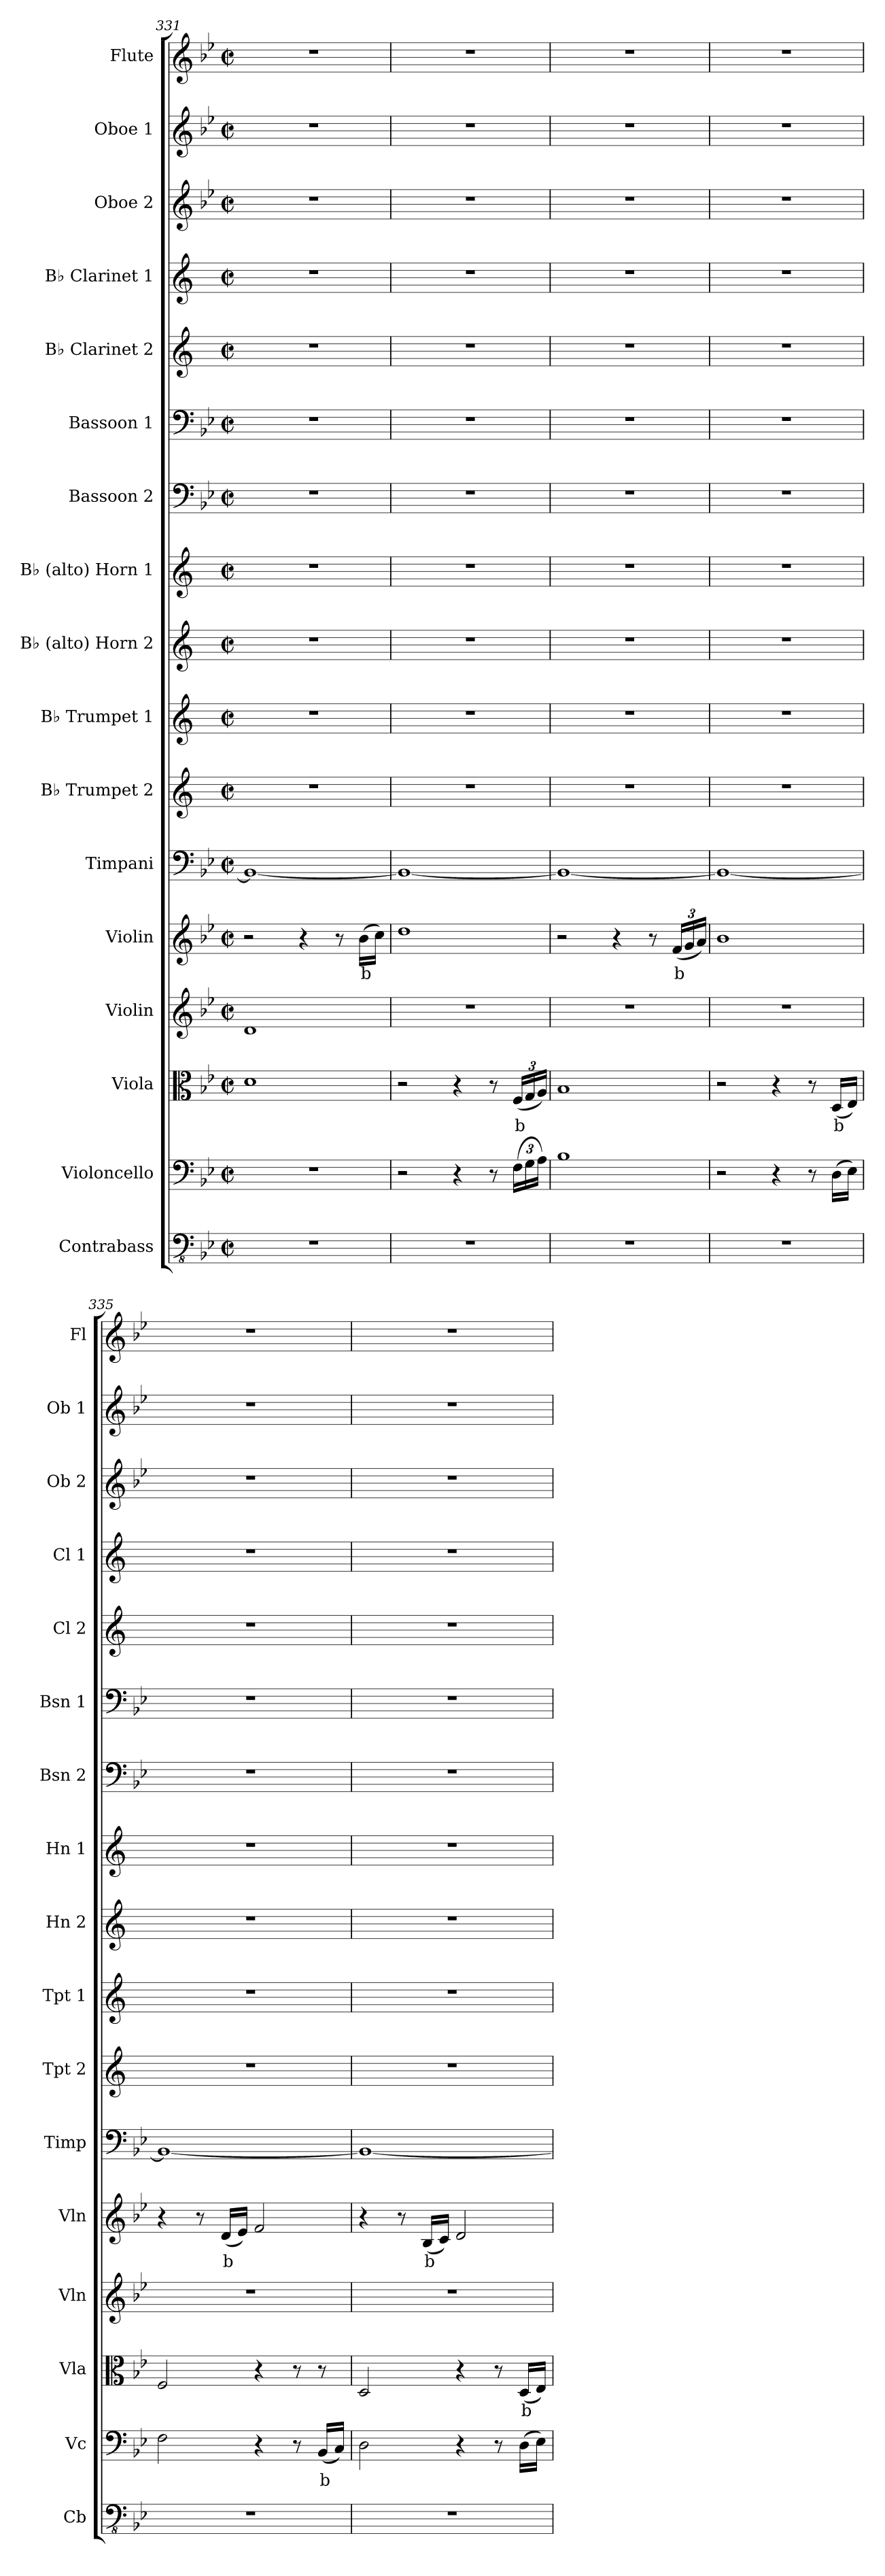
**kern	**kern	**text	**dynam	**kern	**text	**kern	**kern	**text	**kern	**kern	**kern	**kern	**kern	**kern	**kern	**kern	**kern	**kern	**kern	**kern
*part17	*part16	*part16	*part16	*part15	*part15	*part14	*part13	*part13	*part12	*part11	*part10	*part9	*part8	*part7	*part6	*part5	*part4	*part3	*part2	*part1
*staff17	*staff16	*staff16	*staff16	*staff15	*staff15	*staff14	*staff13	*staff13	*staff12	*staff11	*staff10	*staff9	*staff8	*staff7	*staff6	*staff5	*staff4	*staff3	*staff2	*staff1
*I"Contrabass	*I"Violoncello	*	*	*I"Viola	*	*I"Violin	*I"Violin	*	*I"Timpani	*I"B♭ Trumpet 2	*I"B♭ Trumpet 1	*I"B♭ (alto) Horn 2	*I"B♭ (alto) Horn 1	*I"Bassoon 2	*I"Bassoon 1	*I"B♭ Clarinet 2	*I"B♭ Clarinet 1	*I"Oboe 2	*I"Oboe 1	*I"Flute
*I'Cb	*I'Vc	*	*	*I'Vla	*	*I'Vln	*I'Vln	*	*I'Timp	*I'Tpt 2	*I'Tpt 1	*I'Hn 2	*I'Hn 1	*I'Bsn 2	*I'Bsn 1	*I'Cl 2	*I'Cl 1	*I'Ob 2	*I'Ob 1	*I'Fl
*clefFv4	*clefF4	*	*	*clefC3	*	*clefG2	*clefG2	*	*clefF4	*clefG2	*clefG2	*clefG2	*clefG2	*clefF4	*clefF4	*clefG2	*clefG2	*clefG2	*clefG2	*clefG2
*	*	*	*	*	*	*	*	*	*	*ITrd1c2	*ITrd1c2	*ITrd1c2	*ITrd1c2	*	*	*ITrd1c2	*ITrd1c2	*	*	*
*k[b-e-]	*k[b-e-]	*	*	*k[b-e-]	*	*k[b-e-]	*k[b-e-]	*	*k[b-e-]	*k[b-e-]	*k[b-e-]	*k[b-e-]	*k[b-e-]	*k[b-e-]	*k[b-e-]	*k[b-e-]	*k[b-e-]	*k[b-e-]	*k[b-e-]	*k[b-e-]
*M2/2	*M2/2	*	*	*M2/2	*	*M2/2	*M2/2	*	*M2/2	*M2/2	*M2/2	*M2/2	*M2/2	*M2/2	*M2/2	*M2/2	*M2/2	*M2/2	*M2/2	*M2/2
*met(c|)	*met(c|)	*	*	*met(c|)	*	*met(c|)	*met(c|)	*	*met(c|)	*met(c|)	*met(c|)	*met(c|)	*met(c|)	*met(c|)	*met(c|)	*met(c|)	*met(c|)	*met(c|)	*met(c|)	*met(c|)
=331	=331	=331	=331	=331	=331	=331	=331	=331	=331	=331	=331	=331	=331	=331	=331	=331	=331	=331	=331	=331
1r	1r	.	.	1d	.	1d	2r	.	1BB-_	1r	1r	1r	1r	1r	1r	1r	1r	1r	1r	1r
.	.	.	.	.	.	.	4r	.	.	.	.	.	.	.	.	.	.	.	.	.
.	.	.	.	.	.	.	8r	.	.	.	.	.	.	.	.	.	.	.	.	.
!	!	!	!	!	!	!	!	!LO:LY:b:color=#FF0000	!	!	!	!	!	!	!	!	!	!	!	!
.	.	.	.	.	.	.	(>16b-\LL	b	.	.	.	.	.	.	.	.	.	.	.	.
.	.	.	.	.	.	.	16cc\JJ)	.	.	.	.	.	.	.	.	.	.	.	.	.
=332	=332	=332	=332	=332	=332	=332	=332	=332	=332	=332	=332	=332	=332	=332	=332	=332	=332	=332	=332	=332
1r	2r	.	.	2r	.	1r	1dd	.	1BB-_	1r	1r	1r	1r	1r	1r	1r	1r	1r	1r	1r
.	4r	.	.	4r	.	.	.	.	.	.	.	.	.	.	.	.	.	.	.	.
.	8r	.	.	8r	.	.	.	.	.	.	.	.	.	.	.	.	.	.	.	.
*	*Xbrackettup	*	*	*Xbrackettup	*	*	*	*	*	*	*	*	*	*	*	*	*	*	*	*
!	!	!	!LO:DY:b	!	!LO:LY:b:color=#FF0000	!	!	!	!	!	!	!	!	!	!	!	!	!	!	!
!	!	!	!LO:DY:n=1:b	!	!	!	!	!	!	!	!	!	!	!	!	!	!	!	!	!
.	(>24F\LL	.	other-dynamics pp	(<24F/LL	b	.	.	.	.	.	.	.	.	.	.	.	.	.	.	.
.	24G\	.	.	24G/	.	.	.	.	.	.	.	.	.	.	.	.	.	.	.	.
.	24A\JJ)	.	.	24A/JJ)	.	.	.	.	.	.	.	.	.	.	.	.	.	.	.	.
!!LO:PB:g=z
=333	=333	=333	=333	=333	=333	=333	=333	=333	=333	=333	=333	=333	=333	=333	=333	=333	=333	=333	=333	=333
1r	1B-	.	.	1B-	.	1r	2r	.	1BB-_	1r	1r	1r	1r	1r	1r	1r	1r	1r	1r	1r
.	.	.	.	.	.	.	4r	.	.	.	.	.	.	.	.	.	.	.	.	.
.	.	.	.	.	.	.	8r	.	.	.	.	.	.	.	.	.	.	.	.	.
*	*	*	*	*	*	*	*Xbrackettup	*	*	*	*	*	*	*	*	*	*	*	*	*
!	!	!	!	!	!	!	!	!LO:LY:b:color=#FF0000	!	!	!	!	!	!	!	!	!	!	!	!
.	.	.	.	.	.	.	(<24f/LL	b	.	.	.	.	.	.	.	.	.	.	.	.
.	.	.	.	.	.	.	24g/	.	.	.	.	.	.	.	.	.	.	.	.	.
.	.	.	.	.	.	.	24a/JJ)	.	.	.	.	.	.	.	.	.	.	.	.	.
=334	=334	=334	=334	=334	=334	=334	=334	=334	=334	=334	=334	=334	=334	=334	=334	=334	=334	=334	=334	=334
1r	2r	.	.	2r	.	1r	1b-	.	1BB-_	1r	1r	1r	1r	1r	1r	1r	1r	1r	1r	1r
.	4r	.	.	4r	.	.	.	.	.	.	.	.	.	.	.	.	.	.	.	.
.	8r	.	.	8r	.	.	.	.	.	.	.	.	.	.	.	.	.	.	.	.
!	!	!	!	!	!LO:LY:b:color=#FF0000	!	!	!	!	!	!	!	!	!	!	!	!	!	!	!
.	(>16D\LL	.	.	(<16D/LL	b	.	.	.	.	.	.	.	.	.	.	.	.	.	.	.
.	16E-\JJ)	.	.	16E-/JJ)	.	.	.	.	.	.	.	.	.	.	.	.	.	.	.	.
=335	=335	=335	=335	=335	=335	=335	=335	=335	=335	=335	=335	=335	=335	=335	=335	=335	=335	=335	=335	=335
1r	2F\	.	.	2F/	.	1r	4r	.	1BB-_	1r	1r	1r	1r	1r	1r	1r	1r	1r	1r	1r
.	.	.	.	.	.	.	8r	.	.	.	.	.	.	.	.	.	.	.	.	.
!	!	!	!	!	!	!	!	!LO:LY:b:color=#FF0000	!	!	!	!	!	!	!	!	!	!	!	!
.	.	.	.	.	.	.	(<16d/LL	b	.	.	.	.	.	.	.	.	.	.	.	.
.	.	.	.	.	.	.	16e-/JJ)	.	.	.	.	.	.	.	.	.	.	.	.	.
.	4r	.	.	4r	.	.	2f/	.	.	.	.	.	.	.	.	.	.	.	.	.
.	8r	.	.	8r	.	.	.	.	.	.	.	.	.	.	.	.	.	.	.	.
!	!	!LO:LY:b:color=#FF0000	!	!	!	!	!	!	!	!	!	!	!	!	!	!	!	!	!	!
.	(<16BB-/LL	b	.	8r	.	.	.	.	.	.	.	.	.	.	.	.	.	.	.	.
.	16C/JJ)	.	.	.	.	.	.	.	.	.	.	.	.	.	.	.	.	.	.	.
=336	=336	=336	=336	=336	=336	=336	=336	=336	=336	=336	=336	=336	=336	=336	=336	=336	=336	=336	=336	=336
1r	2D\	.	.	2D/	.	1r	4r	.	1BB-_	1r	1r	1r	1r	1r	1r	1r	1r	1r	1r	1r
.	.	.	.	.	.	.	8r	.	.	.	.	.	.	.	.	.	.	.	.	.
!	!	!	!	!	!	!	!	!LO:LY:b:color=#FF0000	!	!	!	!	!	!	!	!	!	!	!	!
.	.	.	.	.	.	.	(<16B-/LL	b	.	.	.	.	.	.	.	.	.	.	.	.
.	.	.	.	.	.	.	16c/JJ)	.	.	.	.	.	.	.	.	.	.	.	.	.
.	4r	.	.	4r	.	.	2d/	.	.	.	.	.	.	.	.	.	.	.	.	.
.	8r	.	.	8r	.	.	.	.	.	.	.	.	.	.	.	.	.	.	.	.
!	!	!	!	!	!LO:LY:b:color=#FF0000	!	!	!	!	!	!	!	!	!	!	!	!	!	!	!
.	(>16D\LL	.	.	(<16D/LL	b	.	.	.	.	.	.	.	.	.	.	.	.	.	.	.
.	16E-\JJ)	.	.	16E-/JJ)	.	.	.	.	.	.	.	.	.	.	.	.	.	.	.	.
=	=	=	=	=	=	=	=	=	=	=	=	=	=	=	=	=	=	=	=	=
*-	*-	*-	*-	*-	*-	*-	*-	*-	*-	*-	*-	*-	*-	*-	*-	*-	*-	*-	*-	*-
